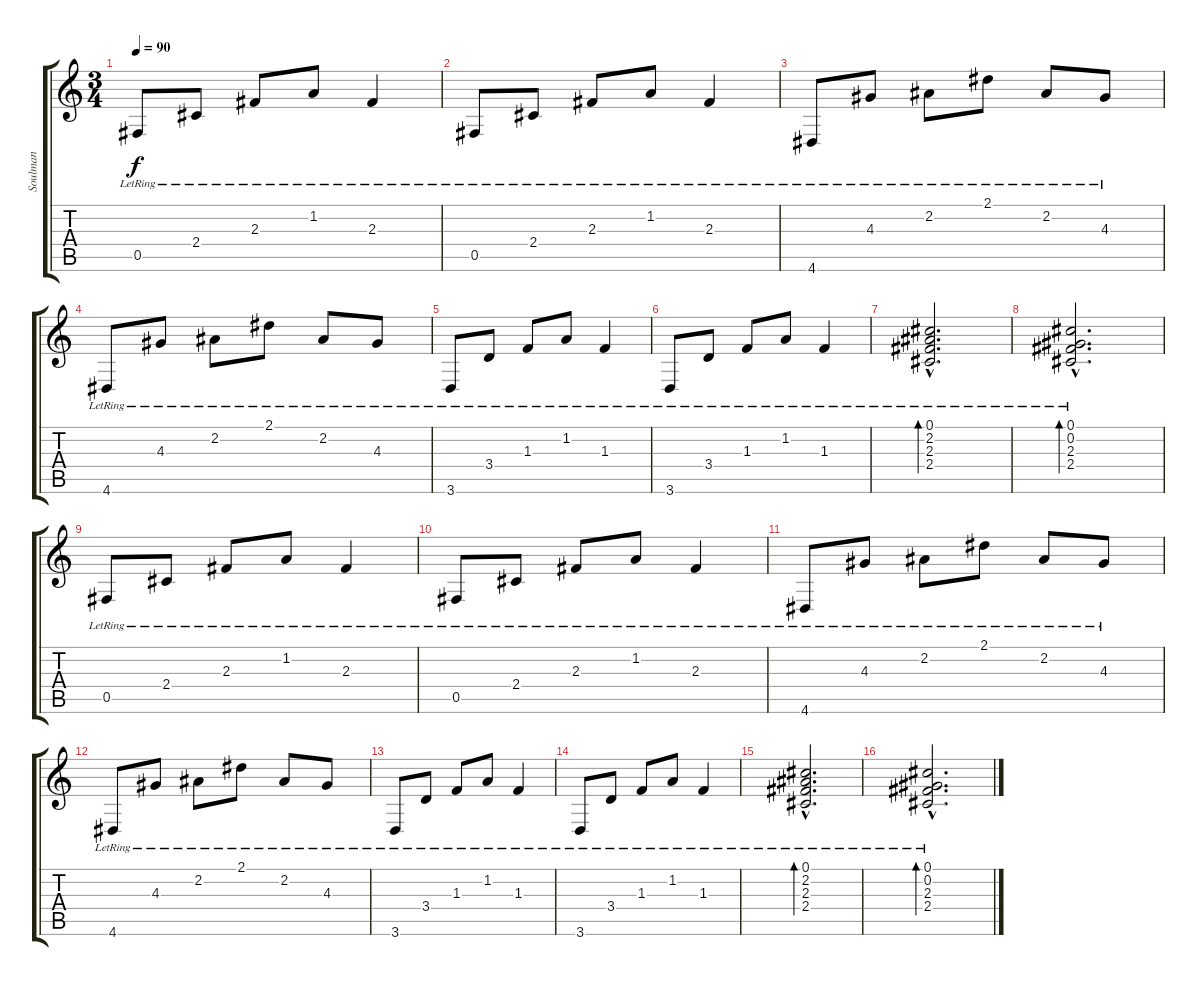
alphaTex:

\track ("Soulman" "Soulman") {instrument distortionguitar}
\staff {score tabs}
\tuning (Db4 Ab3 E3 B2 Gb2 B1) {hide}
\ts (3 4)
\tempo 90
\clef g2
\ks c
0.5{lr}.8{dy f instrument acousticguitarnylon} 2.4{lr}.8 2.3{lr}.8 1.2{lr}.8 2.3{lr}.4 |
0.5{lr}.8 2.4{lr}.8 2.3{lr}.8 1.2{lr}.8 2.3{lr}.4 |
4.6{lr}.8 4.3{lr}.8 2.2{lr}.8 2.1{lr}.8 2.2{lr}.8 4.3{lr}.8 |
4.6{lr}.8 4.3{lr}.8 2.2{lr}.8 2.1{lr}.8 2.2{lr}.8 4.3{lr}.8 |
3.6{lr}.8 3.4{lr}.8 1.3{lr}.8 1.2{lr}.8 1.3{lr}.4 |
3.6{lr}.8 3.4{lr}.8 1.3{lr}.8 1.2{lr}.8 1.3{lr}.4 |
(0.1{hac lr} 2.2{hac lr} 2.3{hac lr} 2.4{hac lr}).2{d bd 240} |
(0.1{hac lr} 0.2{hac lr} 2.3{hac lr} 2.4{hac lr}).2{d bd 240} |
0.5{lr}.8{instrument acousticguitarnylon} 2.4{lr}.8 2.3{lr}.8 1.2{lr}.8 2.3{lr}.4 |
0.5{lr}.8 2.4{lr}.8 2.3{lr}.8 1.2{lr}.8 2.3{lr}.4 |
4.6{lr}.8 4.3{lr}.8 2.2{lr}.8 2.1{lr}.8 2.2{lr}.8 4.3{lr}.8 |
4.6{lr}.8 4.3{lr}.8 2.2{lr}.8 2.1{lr}.8 2.2{lr}.8 4.3{lr}.8 |
3.6{lr}.8 3.4{lr}.8 1.3{lr}.8 1.2{lr}.8 1.3{lr}.4 |
3.6{lr}.8 3.4{lr}.8 1.3{lr}.8 1.2{lr}.8 1.3{lr}.4 |
(0.1{hac lr} 2.2{hac lr} 2.3{hac lr} 2.4{hac lr}).2{d bd 240} |
(0.1{hac lr} 0.2{hac lr} 2.3{hac lr} 2.4{hac lr}).2{d bd 240}
